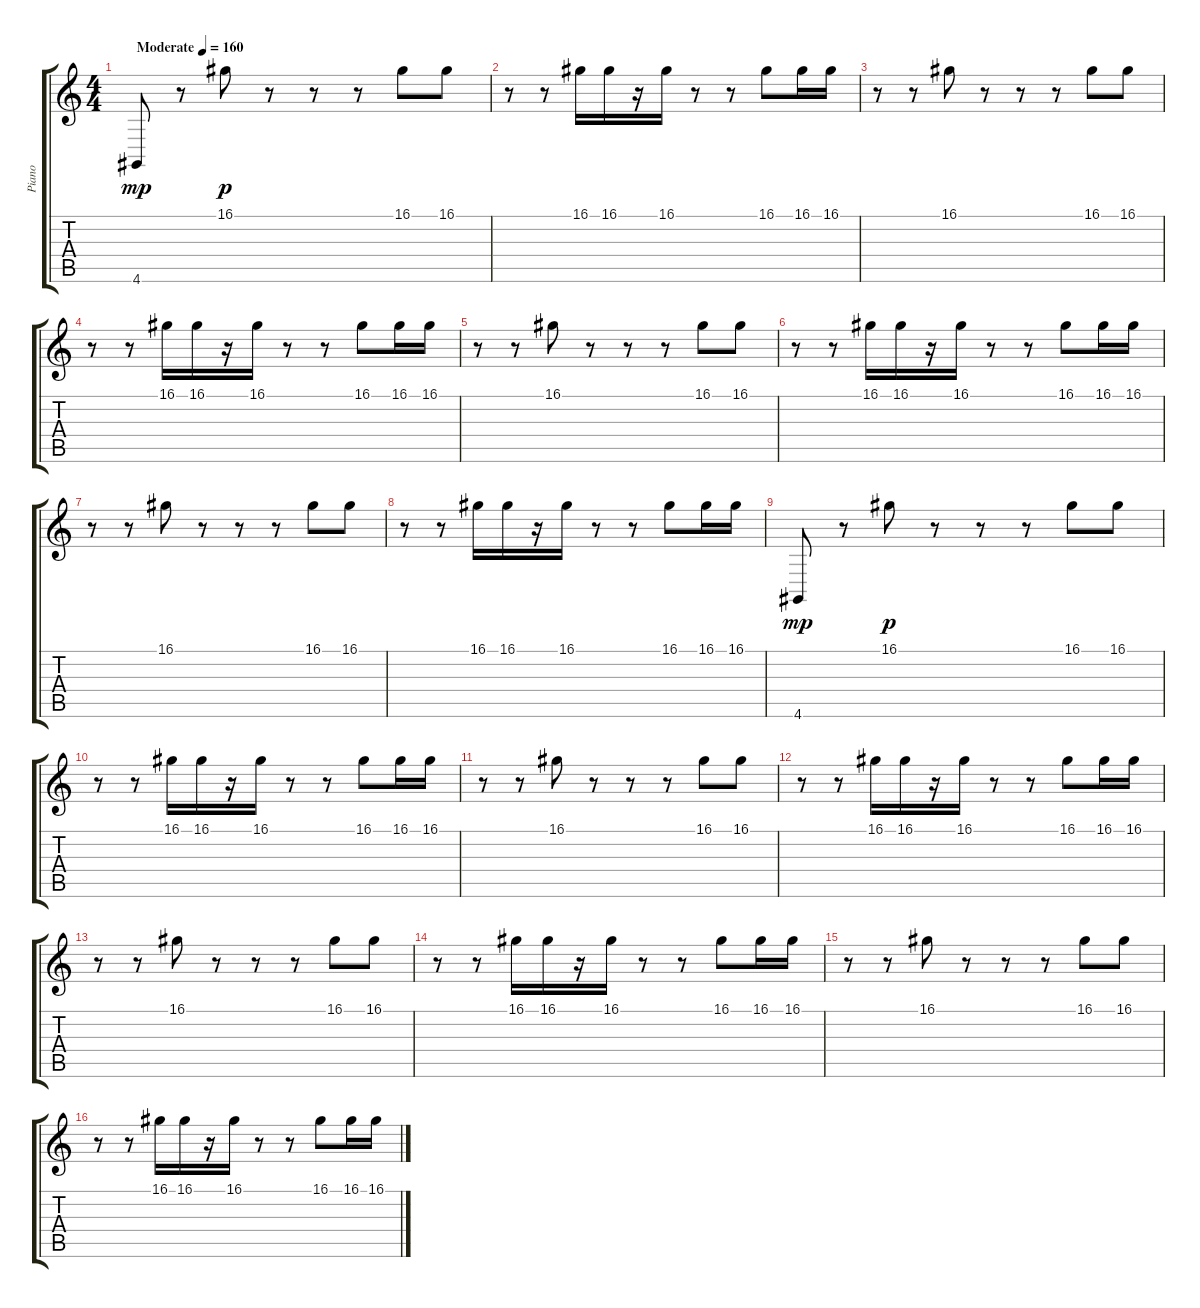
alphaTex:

\track ("Piano" "Piano") {instrument acousticgrandpiano}
\staff {score tabs}
\tuning (E4 B3 G3 D3 A2 E2) {hide}
\ts (4 4)
\tempo (160 "Moderate")
\clef g2
\ks c
4.6.8{dy mp instrument acousticgrandpiano} r.8 16.1.8{dy p} r.8 r.8 r.8 16.1.8 16.1.8 |
r.8{volume 12} r.8 16.1.16 16.1.16 r.16 16.1.16 r.8 r.8 16.1.8 16.1.16 16.1.16 |
r.8{volume 12} r.8 16.1.8 r.8 r.8 r.8 16.1.8 16.1.8 |
r.8{volume 12} r.8 16.1.16 16.1.16 r.16 16.1.16 r.8 r.8 16.1.8 16.1.16 16.1.16 |
r.8{volume 12} r.8 16.1.8 r.8 r.8 r.8 16.1.8 16.1.8 |
r.8{volume 12} r.8 16.1.16 16.1.16 r.16 16.1.16 r.8 r.8 16.1.8 16.1.16 16.1.16 |
r.8{volume 12} r.8 16.1.8 r.8 r.8 r.8 16.1.8 16.1.8 |
r.8{volume 12} r.8 16.1.16 16.1.16 r.16 16.1.16 r.8 r.8 16.1.8 16.1.16 16.1.16 |
4.6.8{dy mp volume 12} r.8 16.1.8{dy p} r.8 r.8 r.8 16.1.8 16.1.8 |
r.8{volume 12} r.8 16.1.16 16.1.16 r.16 16.1.16 r.8 r.8 16.1.8 16.1.16 16.1.16 |
r.8{volume 12} r.8 16.1.8 r.8 r.8 r.8 16.1.8 16.1.8 |
r.8{volume 12} r.8 16.1.16 16.1.16 r.16 16.1.16 r.8 r.8 16.1.8 16.1.16 16.1.16 |
r.8{volume 12} r.8 16.1.8 r.8 r.8 r.8 16.1.8 16.1.8 |
r.8{volume 12} r.8 16.1.16 16.1.16 r.16 16.1.16 r.8 r.8 16.1.8 16.1.16 16.1.16 |
r.8{volume 12} r.8 16.1.8 r.8 r.8 r.8 16.1.8 16.1.8 |
r.8{volume 12} r.8 16.1.16 16.1.16 r.16 16.1.16 r.8 r.8 16.1.8 16.1.16 16.1.16
